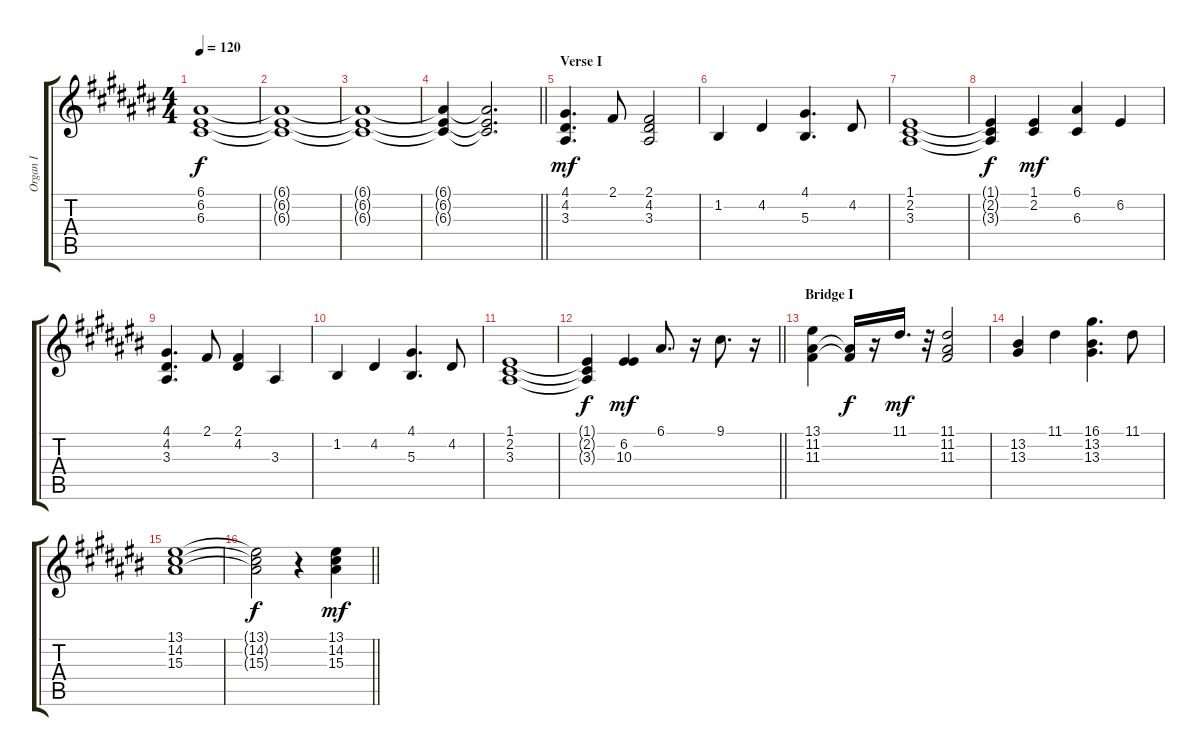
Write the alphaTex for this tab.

\track ("Organ I" "Organ I") {instrument churchorgan}
\staff {score tabs}
\tuning (E4 B3 G3 D3 A2 E2) {hide}
\ts (4 4)
\tempo 120
\clef g2
\ks a#minor
(6.1 6.2 6.3).1{dy f} |
(6.1{t} 6.2{t} 6.3{t}).1 |
(6.1{t} 6.2{t} 6.3{t}).1 |
\barLineRight lightlight
(6.1{t} 6.2{t} 6.3{t}).4 (6.1{t} 6.2{t} 6.3{t}).2{d volume 8} |
\section ("" "Verse I")
(4.1 4.2 3.3).4{d dy mf} 2.1.8 (2.1 4.2 3.3).2 |
1.2.4 4.2.4 (4.1 5.3).4{d} 4.2.8 |
(1.1 2.2 3.3).1 |
(1.1{t} 2.2{t} 3.3{t}).4{dy f} (1.1 2.2).4{dy mf} (6.1 6.3).4 6.2.4 |
(4.1 4.2 3.3).4{d} 2.1.8 (2.1 4.2).4 3.3.4 |
1.2.4 4.2.4 (4.1 5.3).4{d} 4.2.8 |
(1.1 2.2 3.3).1 |
\barLineRight lightlight
(1.1{t} 2.2{t} 3.3{t}).4{dy f} (6.2 10.3).4{dy mf} 6.1.8{d} r.16 9.1.8{d} r.16 |
\section ("" "Bridge I")
(13.1 11.2 11.3).4 (11.2{t} 11.3{t}).16{dy f} r.16 11.1.16{d dy mf} r.32 (11.1 11.2 11.3).2 |
(13.2 13.3).4 11.1.4 (16.1 13.2 13.3).4{d} 11.1.8 |
(13.1 14.2 15.3).1 |
\barLineRight lightlight
(13.1{t} 14.2{t} 15.3{t}).2{dy f} r.4 (13.1 14.2 15.3).4{dy mf}
